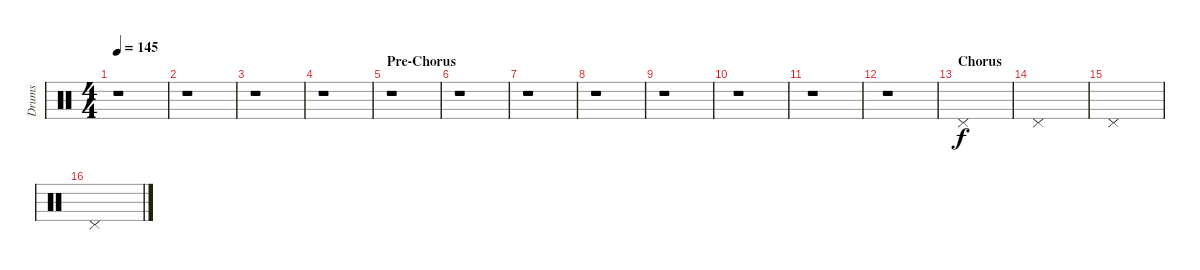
\track ("Drums" "Drums") {instrument percussion}
\staff {score}
\articulation defaults
\ts (4 4)
\tempo 145
\clef neutral
\ks c
r.1{dy f} |
r.1 |
r.1 |
r.1 |
\section ("" "Pre-Chorus")
r.1 |
r.1 |
r.1 |
r.1 |
r.1 |
r.1 |
r.1 |
r.1 |
\section ("" "Chorus")
"Pedal Hi-Hat (hit)".1 |
"Pedal Hi-Hat (hit)".1 |
"Pedal Hi-Hat (hit)".1 |
"Pedal Hi-Hat (hit)".1
